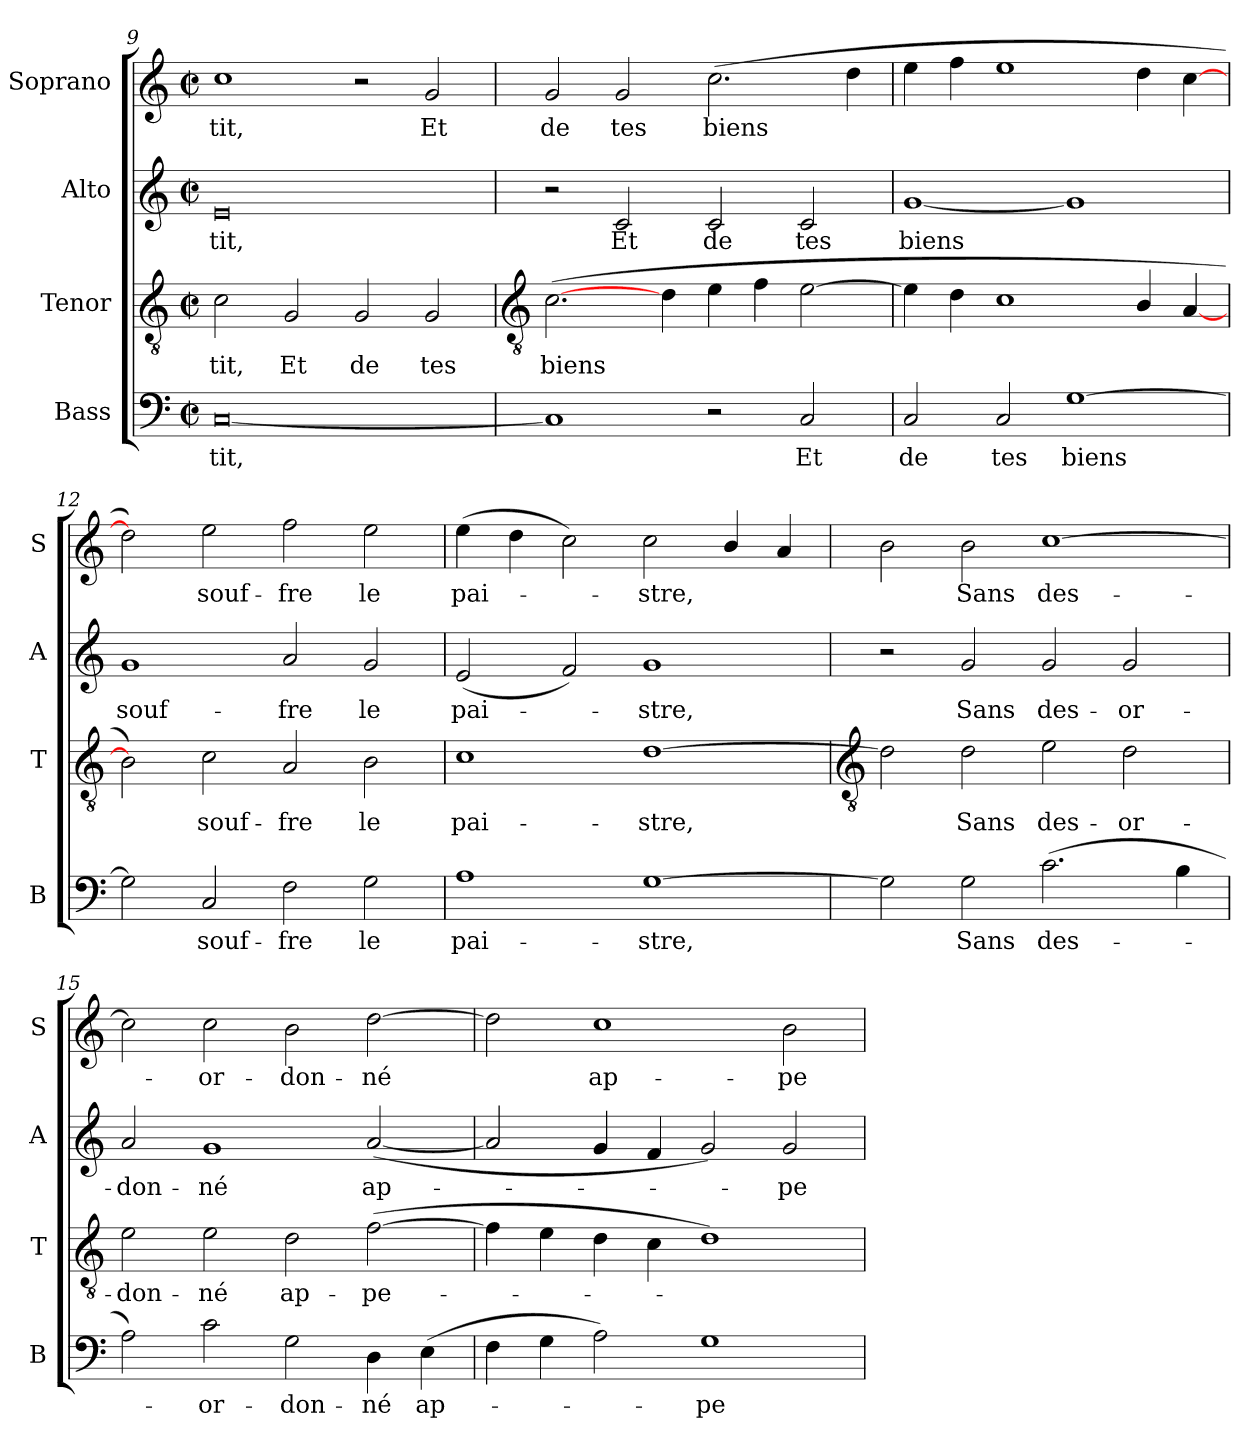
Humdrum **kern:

**kern	**text	**kern	**text	**kern	**text	**kern	**text
*part4	*part4	*part3	*part3	*part2	*part2	*part1	*part1
*staff4	*staff4	*staff3	*staff3	*staff2	*staff2	*staff1	*staff1
*I"Bass	*	*I"Tenor	*	*I"Alto	*	*I"Soprano	*
*I'B	*	*I'T	*	*I'A	*	*I'S	*
*clefF4	*	*clefGv2	*	*clefG2	*	*clefG2	*
*k[]	*	*k[]	*	*k[]	*	*k[]	*
*C:	*	*C:	*	*C:	*	*C:	*
*M4/2	*	*M4/2	*	*M4/2	*	*M4/2	*
*met(c|)	*	*met(c|)	*	*met(c|)	*	*met(c|)	*
=9	=9	=9	=9	=9	=9	=9	=9
!	!LO:LY:b	!	!LO:LY:b	!	!LO:LY:b	!	!LO:LY:b
[0C	-tit,	2c	tit,	0e	-tit,	1cc	-tit,
!	!	!	!LO:LY:b	!	!	!	!
.	.	2G	Et	.	.	.	.
!	!	!	!LO:LY:b	!	!	!	!
.	.	2G	de	.	.	2r	.
!	!	!	!LO:LY:b	!	!	!	!LO:LY:b
.	.	2G	tes	.	.	2g	Et
!!LO:LB:g=z
=10	=10	=10	=10	=10	=10	=10	=10
*	*	*clefGv2	*	*	*	*	*
!	!	!	!LO:LY:b	!	!	!	!LO:LY:b
1C]	.	(>[2.c	biens	2r	.	2g	de
!	!	!	!	!	!LO:LY:b	!	!LO:LY:b
.	.	.	.	2c	Et	2g	tes
.	.	4d	.	.	.	.	.
!	!	!	!	!	!LO:LY:b	!	!LO:LY:b
2r	.	4e	.	2c	de	(>2.cc	biens
.	.	4f	.	.	.	.	.
!	!LO:LY:b	!	!	!	!LO:LY:b	!	!
2C	Et	[2e	.	2c	tes	.	.
.	.	.	.	.	.	4dd	.
=11	=11	=11	=11	=11	=11	=11	=11
!	!LO:LY:b	!	!	!	!LO:LY:b	!	!
2C	de	4e]	.	[1g	biens	4ee	.
.	.	4d	.	.	.	4ff	.
!	!LO:LY:b	!	!	!	!	!	!
2C	tes	1c	.	.	.	1ee	.
!	!LO:LY:b	!	!	!	!	!	!
[1G	biens	.	.	1g]	.	.	.
.	.	4B/	.	.	.	4dd	.
.	.	[4A	.	.	.	[4cc	.
=12	=12	=12	=12	=12	=12	=12	=12
!	!	!	!	!	!LO:LY:b	!	!
2G]	.	2B])	.	1g	souf-	2dd])	.
!	!LO:LY:b	!	!LO:LY:b	!	!	!	!LO:LY:b
2C	souf-	2c	souf-	.	.	2ee	souf-
!	!LO:LY:b	!	!LO:LY:b	!	!LO:LY:b	!	!LO:LY:b
2F	-fre	2A	-fre	2a	-fre	2ff	-fre
!	!LO:LY:b	!	!LO:LY:b	!	!LO:LY:b	!	!LO:LY:b
2G	le	2B	le	2g	le	2ee	le
=13	=13	=13	=13	=13	=13	=13	=13
!	!LO:LY:b	!	!LO:LY:b	!	!LO:LY:b	!	!LO:LY:b
1A	pai-	1c	pai-	(<2e	pai-	(>4ee	pai-
.	.	.	.	.	.	4dd	.
.	.	.	.	2f)	.	2cc)	.
!	!LO:LY:b	!	!LO:LY:b	!	!LO:LY:b	!	!LO:LY:b
[1G	-stre,	[1d	-stre,	1g	stre,	2cc	stre,
.	.	.	.	.	.	4b/	.
.	.	.	.	.	.	4a	.
!!LO:LB:g=z
=14	=14	=14	=14	=14	=14	=14	=14
*	*	*clefGv2	*	*	*	*	*
2G]	.	2d]	.	2r	.	2b	.
!	!LO:LY:b	!	!LO:LY:b	!	!LO:LY:b	!	!LO:LY:b
2G	Sans	2d	Sans	2g	Sans	2b	Sans
!	!LO:LY:b	!	!LO:LY:b	!	!LO:LY:b	!	!LO:LY:b
(>2.c	des-	2e	des-	2g	des-	[1cc	des-
!	!	!	!LO:LY:b	!	!LO:LY:b	!	!
.	.	2d	-or-	2g	-or-	.	.
4B	.	.	.	.	.	.	.
=15	=15	=15	=15	=15	=15	=15	=15
!	!	!	!LO:LY:b	!	!LO:LY:b	!	!
2A)	.	2e	-don-	2a	-don-	2cc]	.
!	!LO:LY:b	!	!LO:LY:b	!	!LO:LY:b	!	!LO:LY:b
2c	or-	2e	-né	1g	-né	2cc	or-
!	!LO:LY:b	!	!LO:LY:b	!	!	!	!LO:LY:b
2G	-don-	2d	ap-	.	.	2b	-don-
!	!LO:LY:b	!	!LO:LY:b	!	!LO:LY:b	!	!LO:LY:b
4D	-né	(>[2f	-pe-	(<[2a	ap-	[2dd	-né
!	!LO:LY:b	!	!	!	!	!	!
(>4E	ap-	.	.	.	.	.	.
=16	=16	=16	=16	=16	=16	=16	=16
4F	.	4f]	.	2a]	.	2dd]	.
4G	.	4e	.	.	.	.	.
!	!	!	!	!	!	!	!LO:LY:b
2A)	.	4d	.	4g	.	1cc	ap-
.	.	4c	.	4f	.	.	.
!	!LO:LY:b	!	!	!	!	!	!
1G	pe-	1d)	.	2g)	.	.	.
!	!	!	!	!	!LO:LY:b	!	!LO:LY:b
.	.	.	.	2g	pe-	2b	-pe-
=	=	=	=	=	=	=	=
*-	*-	*-	*-	*-	*-	*-	*-
